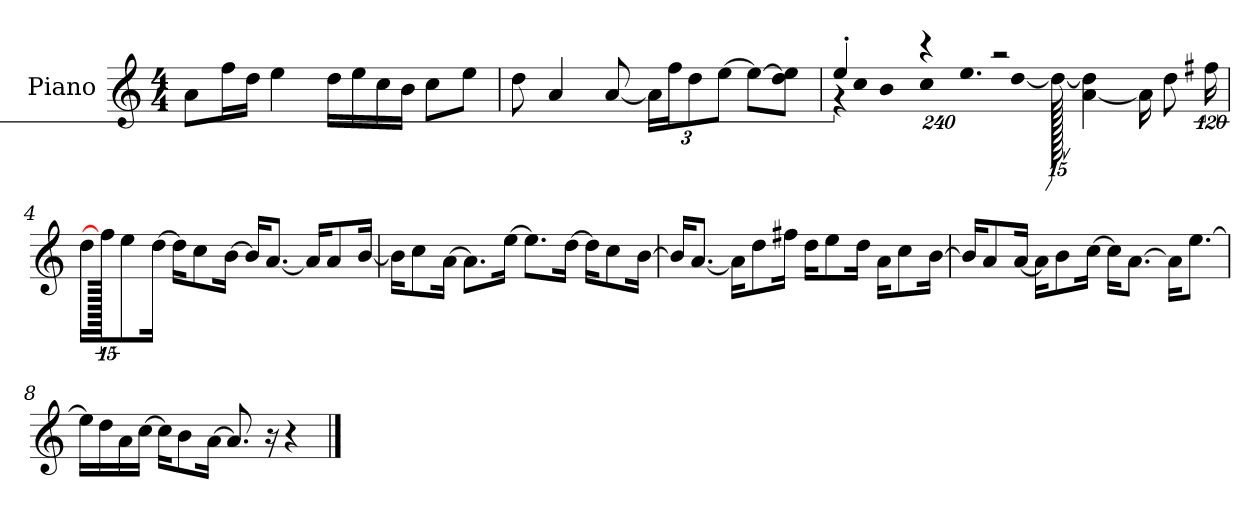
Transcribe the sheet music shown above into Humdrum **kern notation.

**kern
*part1
*staff1
*I"Piano
*I'P-no
*clefG2
*k[]
*M4/4
*MM90
=1
8a\L
16ff\L
16dd\JJ
4ee\
16dd\LL
16ee\
16cc\
16b\JJ
8cc\L
8ee\J
=2
8dd\
4a/
[8a/
*Xbrackettup
24a\LL]
24ff\J
12dd\
[12ee\J
8ee\L_
8dd\ 8ee\]J
=3
*^
*	*brackettup
!	!LO:N:vis=32
4ee'/	640%23r
!	!LO:N:vis=16
.	1920%137cc\LL
!	!LO:N:vis=32
.	640%23b\JK
!	!LO:N:vis=8
.	960%137cc\
4r	.
!	!LO:N:vis=16.
.	960%103ee\L
.	[384%41dd\J
2r	1920dd\_
.	[4a\ 4dd\]
.	16a\KL]
.	8dd\
.	[1920%119ff#X\Jk
*v	*v
!!LO:LB:g=z
=4
16dd\KL
1920ff#\]
8ee\
[16dd\Jk
16dd\KL]
8cc\
[16b\Jk
16b/KL]
[8.a/J
16a/KL]
8a/
[16b/Jk
=5
16b\KL]
8cc\
[16a\Jk
8.a\L]
[16ee\Jk
8.ee\L]
[16dd\Jk
16dd\KL]
8cc\
[16b\Jk
=6
16b/KL]
[8.a/J
16a\KL]
8dd\
16ff#X\Jk
16dd\KL
8ee\
16dd\Jk
16a\KL
8cc\
[16b\Jk
!!LO:LB:g=z
=7
16b/KL]
8a/
[16a/Jk
16a\KL]
8b\
[16cc\Jk
16cc\KL]
[8.a\J
16a\KL]
[8.ee\J
=8
16ee\LL]
16dd\
16a\
[16cc\JJ
16cc\KL]
8b\
[16a\Jk
8.a/]
16r
4r
==
*-
